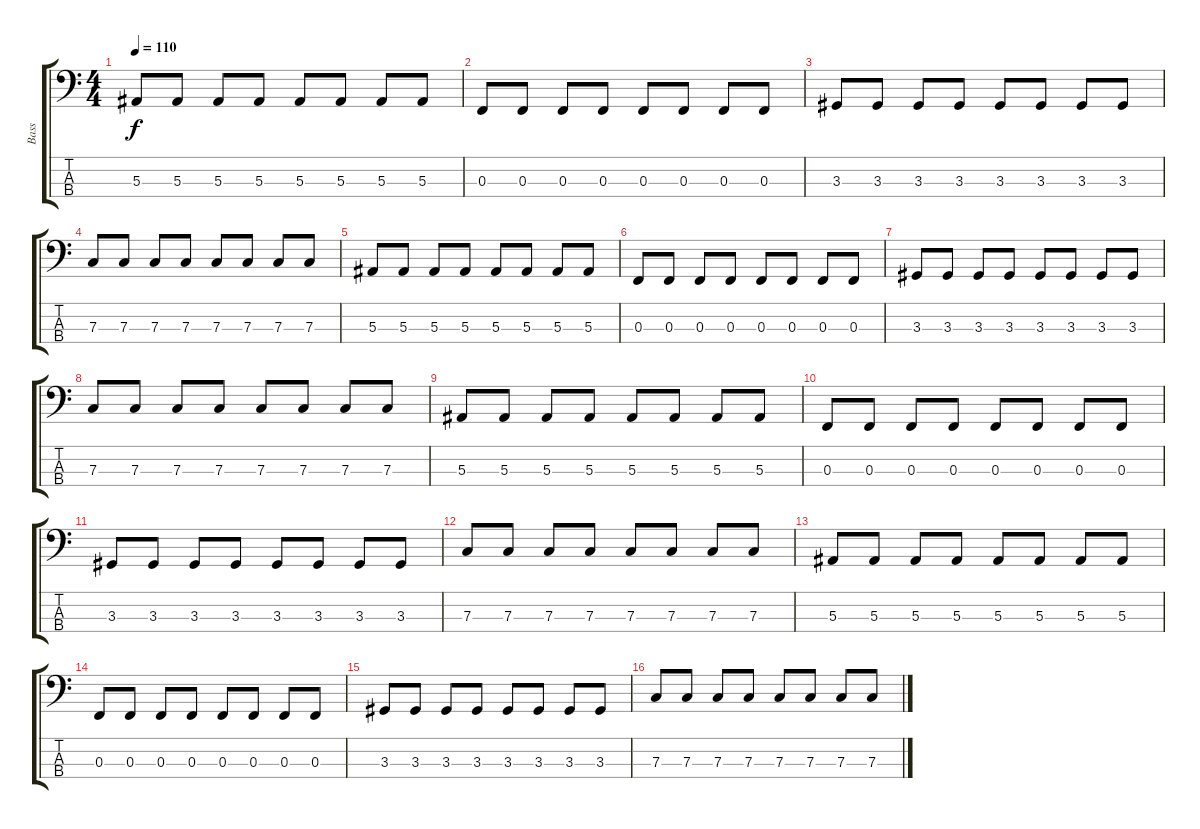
\track ("Bass" "Bass") {instrument electricbassfinger}
\staff {score tabs}
\tuning (Eb2 Bb1 F1 Bb0) {hide}
\ts (4 4)
\tempo 110
\clef f4
\ks c
5.3.8{dy f} 5.3.8 5.3.8 5.3.8 5.3.8 5.3.8 5.3.8 5.3.8 |
0.3.8 0.3.8 0.3.8 0.3.8 0.3.8 0.3.8 0.3.8 0.3.8 |
3.3.8 3.3.8 3.3.8 3.3.8 3.3.8 3.3.8 3.3.8 3.3.8 |
7.3.8 7.3.8 7.3.8 7.3.8 7.3.8 7.3.8 7.3.8 7.3.8 |
5.3.8 5.3.8 5.3.8 5.3.8 5.3.8 5.3.8 5.3.8 5.3.8 |
0.3.8 0.3.8 0.3.8 0.3.8 0.3.8 0.3.8 0.3.8 0.3.8 |
3.3.8 3.3.8 3.3.8 3.3.8 3.3.8 3.3.8 3.3.8 3.3.8 |
7.3.8 7.3.8 7.3.8 7.3.8 7.3.8 7.3.8 7.3.8 7.3.8 |
5.3.8 5.3.8 5.3.8 5.3.8 5.3.8 5.3.8 5.3.8 5.3.8 |
0.3.8 0.3.8 0.3.8 0.3.8 0.3.8 0.3.8 0.3.8 0.3.8 |
3.3.8 3.3.8 3.3.8 3.3.8 3.3.8 3.3.8 3.3.8 3.3.8 |
7.3.8 7.3.8 7.3.8 7.3.8 7.3.8 7.3.8 7.3.8 7.3.8 |
5.3.8 5.3.8 5.3.8 5.3.8 5.3.8 5.3.8 5.3.8 5.3.8 |
0.3.8 0.3.8 0.3.8 0.3.8 0.3.8 0.3.8 0.3.8 0.3.8 |
3.3.8 3.3.8 3.3.8 3.3.8 3.3.8 3.3.8 3.3.8 3.3.8 |
7.3.8 7.3.8 7.3.8 7.3.8 7.3.8 7.3.8 7.3.8 7.3.8
